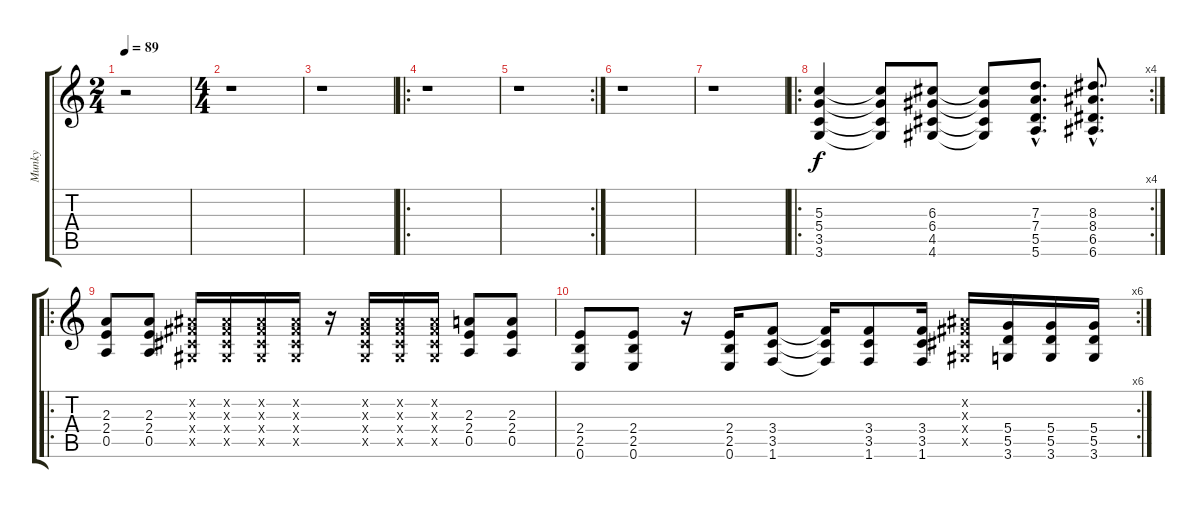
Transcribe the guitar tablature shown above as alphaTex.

\track ("Munky" "Munky") {instrument overdrivenguitar}
\staff {score tabs}
\tuning (E4 B3 G3 D3 A2 E2) {hide}
\ts (2 4)
\tempo 89
\clef g2
\ks c
r.2{dy f} |
\ts (4 4)
r.1 |
r.1 |
\ro
r.1 |
\rc 2
r.1 |
r.1 |
r.1 |
\ro
\rc 4
(5.3 5.4 3.5 3.6).4 (5.3{t} 5.4{t} 3.5{t} 3.6{t}).8 (6.3 6.4 4.5 4.6).8 (6.3{t} 6.4{t} 4.5{t} 4.6{t}).8 (7.3{hac} 7.4{hac} 5.5{hac} 5.6{hac}).8{d} (8.3{hac} 8.4{hac} 6.5{hac} 6.6{hac}).8{d} |
\ro
(2.3 2.4 0.5).8 (2.3 2.4 0.5).8 (-1.2{x} -1.3{x} -1.4{x} -1.5{x}).16 (-1.2{x} -1.3{x} -1.4{x} -1.5{x}).16 (-1.2{x} -1.3{x} -1.4{x} -1.5{x}).16 (-1.2{x} -1.3{x} -1.4{x} -1.5{x}).16 r.16 (-1.2{x} -1.3{x} -1.4{x} -1.5{x}).16 (-1.2{x} -1.3{x} -1.4{x} -1.5{x}).16 (-1.2{x} -1.3{x} -1.4{x} -1.5{x}).16 (2.3 2.4 0.5).8 (2.3 2.4 0.5).8 |
\rc 6
(2.4 2.5 0.6).8 (2.4 2.5 0.6).8 r.16 (2.4 2.5 0.6).16 (3.4 3.5 1.6).8 (3.4{t} 3.5{t} 1.6{t}).16 (3.4 3.5 1.6).8 (3.4 3.5 1.6).16 (-1.2{x} -1.3{x} -1.4{x} -1.5{x}).16 (5.4 5.5 3.6).16 (5.4 5.5 3.6).16 (5.4 5.5 3.6).16
